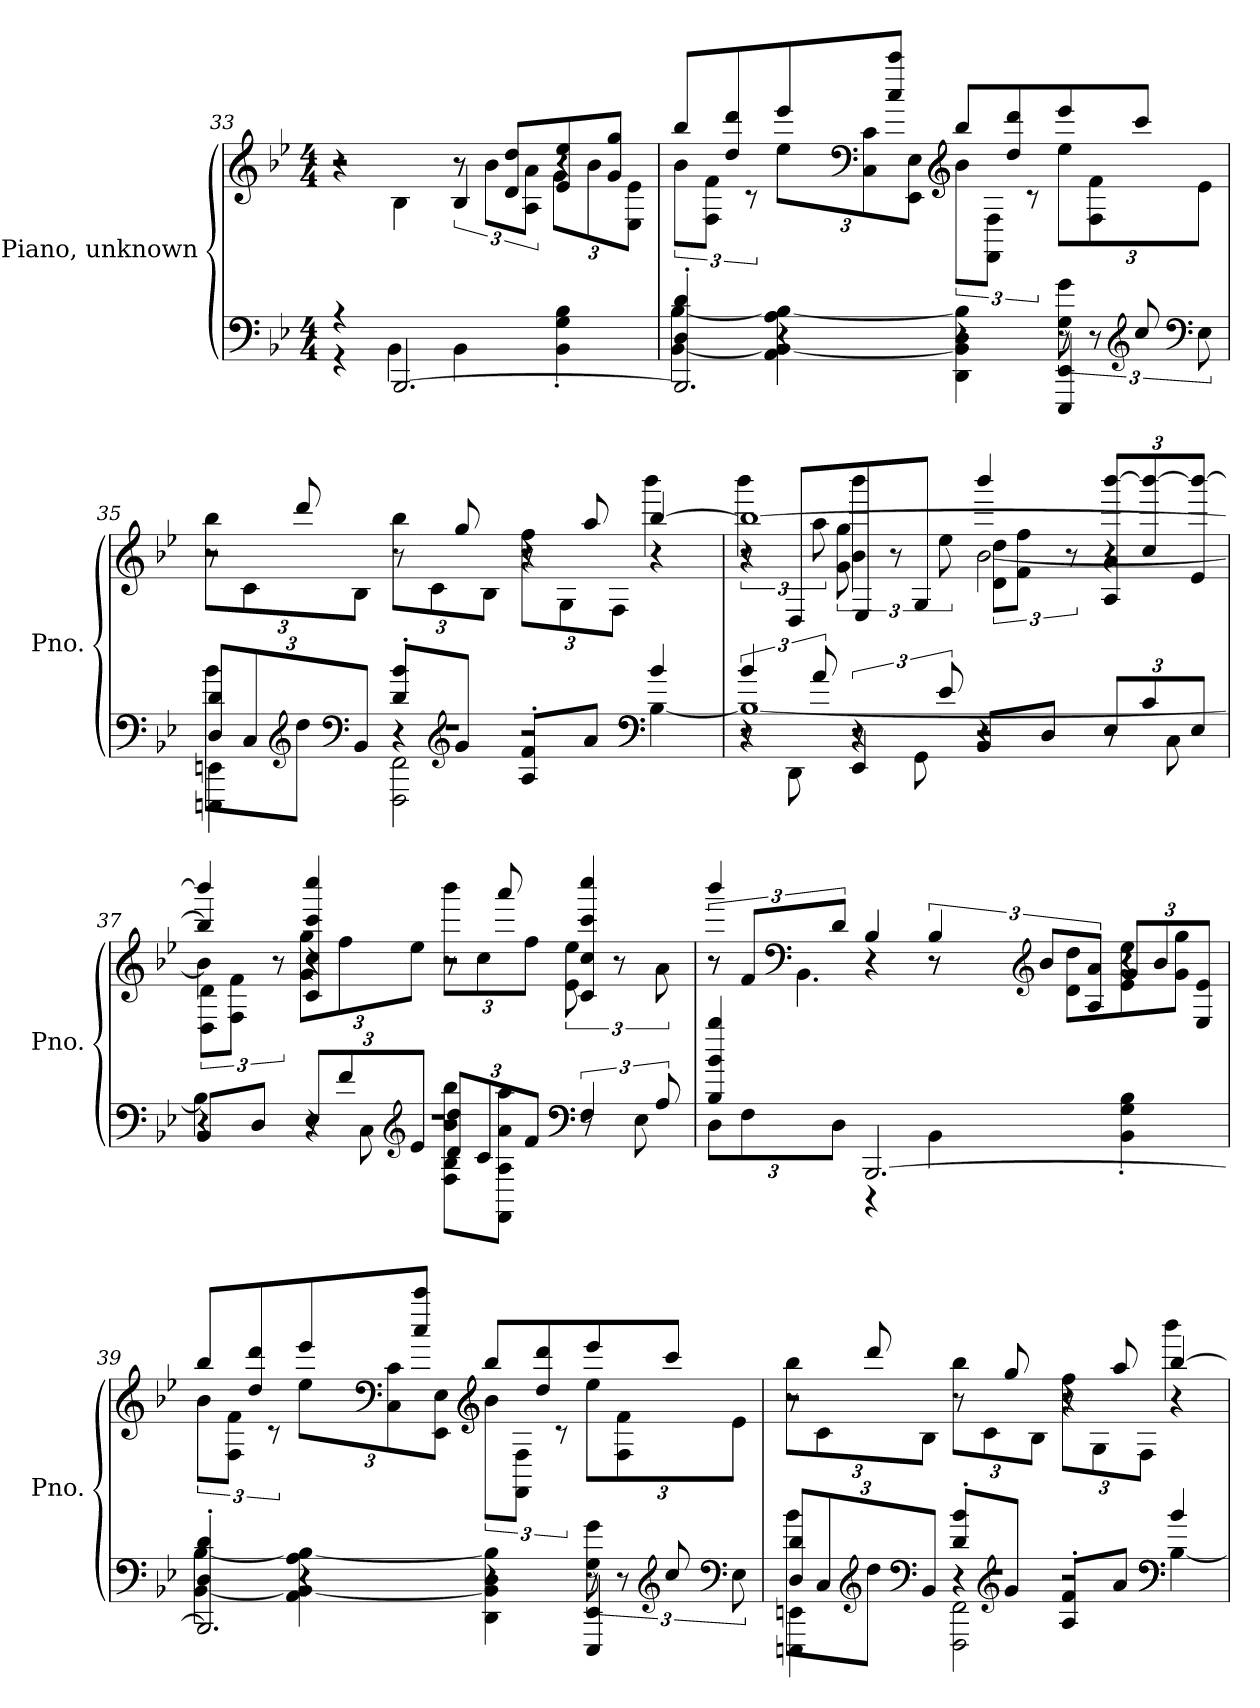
**kern	**kern
*part1	*part1
*staff2	*staff1
*I"Piano, unknown	*
*I'Pno.	*
*clefF4	*clefG2
*k[b-e-]	*k[b-e-]
*M4/4	*M4/4
=33	=33
*^	*^
*	*	*	*^
4r	4r	2r	4r	2r
[2.BBB-/	4BB-\	.	4B-\	.
.	4BB-\	8r	12r	4B-/
.	.	.	12b-\L	.
.	.	8d/ 8dd/L	.	.
.	.	.	12A\ 12a\J	.
*	*	*	*Xbrackettup	*
.	4BB-\' 4G\' 4B-\'	8e-/ 8ee-/	12g\L	4r
.	.	.	12b-\	.
.	.	8g/ 8gg/J	.	.
.	.	.	12E-\ 12e-\J	.
*	*	*	*v	*v
!!LO:LB:g=z
=34	=34	=34	=34
*	*^	*	*
*	*	*	*	*brackettup
2.BBB-/]	[4BB-\ [4B-\	4D/' 4d/'	8bb-/L	12b-\L
.	.	.	.	12F\ 12f\J
.	.	.	8dd/ 8ddd/	.
.	.	.	.	12r
*	*	*	*	*Xbrackettup
.	4AA\ 4BB-\_ 4A\ 4B-\_	4r	8eee-/	12ee-\L
*	*	*	*clefF4	*
.	.	.	.	12C\ 12c\
.	.	.	8cc/ 8ccc/J	.
.	.	.	.	12EE-\ 12E-\J
*	*	*	*clefG2	*
*	*	*	*	*brackettup
.	4DD\ 4BB-\] 4D\ 4B-\]	4r	8bb-/L	12b-\L
.	.	.	.	12FF\ 12F\J
.	.	.	8dd/ 8ddd/	.
.	.	.	.	12r
*	*	*	*	*Xbrackettup
8r	12G\ 12g\	4EEE-/ 4EE-/	8eee-/	12ee-\L
.	12r	.	.	12F\ 12f\
*clefG2	*	*	*	*
8cc/	.	.	8ccc/J	.
*clefF4	*	*	*	*
.	12E-\	.	.	12e-\J
*	*	*	*v	*v
=35	=35	=35	=35
*	*	*Xbrackettup	*
*	*	*^	*^
*	*	*	*	*	*^
1r	8b-\L	12D/ 12d/L	4EEEn\ 4EEn\	2r	8r	12bb-\L
.	.	12C/	.	.	.	12c\
*clefG2	*	*	*	*	*	*
.	8dd\J	.	.	.	8ddd/	.
*clefF4	*	*	*	*	*	*
.	.	12BB-/J	.	.	.	12B-\J
.	4r	8d/' 8b-/'L	2FFF\ 2FF\	.	8r	12bb-\L
.	.	.	.	.	.	12c\
*clefG2	*	*	*	*	*	*
.	.	8g/J	.	.	8gg/	.
.	.	.	.	.	.	12B-\J
.	2r	8A/' 8f/'L	.	4r	8r	12ff\L
.	.	.	.	.	.	12G\
.	.	8a/J	.	.	8aa/	.
.	.	.	.	.	.	12F\J
*clefF4	*	*	*	*	*	*
.	.	4b-/	[4B-\	[4bb-/	4r	4bbb-\
!!LO:PB:g=z
=36	=36	=36	=36	=36	=36	=36
*	*	*	*	*	*	*^
*	*	*brackettup	*	*	*	*	*brackettup
4b-/	8r	6r	1B-_	1bb-_	4bbb-\	8r	6r
.	8DD\	.	.	.	.	8D/L	.
.	.	12a/	.	.	.	.	12aa\
4r	8r	6EE-/	.	.	4b-\ 4bbb-\	8E-/	12g\ 12gg\
.	.	.	.	.	.	.	12r
.	8GG\	.	.	.	.	8G/J	.
.	.	12e-/	.	.	.	.	12ee-\
2r	4r	8BB-/L	.	.	[2b-\	4bbb-/	12d\ 12dd\L
.	.	.	.	.	.	.	12f\ 12ff\J
.	.	8D/J	.	.	.	.	.
.	.	.	.	.	.	.	12r
*	*	*Xbrackettup	*	*	*	*Xbrackettup	*
.	8r	12E-/L	.	.	.	12A/ 12a/ [12bbb-/L	4r
.	.	12c/	.	.	.	12cc/ 12bbb-/_	.
.	8C\	.	.	.	.	.	.
.	.	12E-/J	.	.	.	12e-/ 12bbb-/_J	.
=37	=37	=37	=37	=37	=37	=37	=37
*	*	*	*	*	*	*	*brackettup
1r	4r	8BB-/L	4B-\]	4bb-/]	4b-\]	4bbb-/]	12D\ 12d\L
.	.	.	.	.	.	.	12F\ 12f\J
.	.	8D/J	.	.	.	.	.
.	.	.	.	.	.	.	12r
*	*	*	*	*	*	*	*Xbrackettup
.	8r	12E-/L	4r	4r	4r	4c/ 4cc/ 4ccc/ 4cccc/	12g\ 12gg\L
.	.	12f/	.	.	.	.	12ff\
.	8C\	.	.	.	.	.	.
*clefG2	*	*	*	*	*	*	*
.	.	12e-/J	.	.	.	.	12ee-\J
.	8F\ 8B-\ 8b-\ 8bb-\L	12d/ 12dd/L	2r	2r	2r	8r	12bbb-\L
.	.	12c/	.	.	.	.	12cc\
.	8FF\ 8A\ 8a\ 8aa\J	.	.	.	.	8aaa/	.
.	.	12f/J	.	.	.	.	12ff\J
*clefF4	*	*	*	*	*	*	*
*	*	*brackettup	*	*	*	*	*brackettup
.	8r	6F/	.	.	.	4c/ 4cc/ 4ccc/ 4cccc/	12e-\ 12ee-\
.	.	.	.	.	.	.	12r
.	8E-\	.	.	.	.	.	.
.	.	12A/	.	.	.	.	12a\
*	*v	*v	*v	*	*	*	*
*	*	*v	*v	*v	*v
!!LO:LB:g=z
=38	=38	=38
*	*Xbrackettup	*
*	*	*^
*	*	*	*^
4B-/ 4b-/ 4bb-/	12D\L	4bbb-/	8r	12r
.	12F\	.	.	12f/L
*	*	*clefF4	*	*
.	.	.	4.BB-\	.
.	12D\J	.	.	12d/J
[2.BBB-/	4r	4r	.	4B-/
.	4BB-\	4B-/	8r	12r
*	*	*clefG2	*	*
.	.	.	.	12b-/L
.	.	.	8d\ 8dd\L	.
.	.	.	.	12A/ 12a/J
*	*	*	*	*Xbrackettup
.	4BB-\' 4G\' 4B-\'	4r	8e-\ 8ee-\	12g/L
.	.	.	.	12b-/
.	.	.	8g\ 8gg\J	.
.	.	.	.	12E-/ 12e-/J
*	*	*	*v	*v
=39	=39	=39	=39
*	*^	*	*
*	*	*	*	*brackettup
2.BBB-/]	[4BB-\ [4B-\	4D/' 4d/'	8bb-/L	12b-\L
.	.	.	.	12F\ 12f\J
.	.	.	8dd/ 8ddd/	.
.	.	.	.	12r
*	*	*	*	*Xbrackettup
.	4AA\ 4BB-\_ 4A\ 4B-\_	4r	8eee-/	12ee-\L
*	*	*	*clefF4	*
.	.	.	.	12C\ 12c\
.	.	.	8cc/ 8ccc/J	.
.	.	.	.	12EE-\ 12E-\J
*	*	*	*clefG2	*
*	*	*	*	*brackettup
.	4DD\ 4BB-\] 4D\ 4B-\]	4r	8bb-/L	12b-\L
.	.	.	.	12FF\ 12F\J
.	.	.	8dd/ 8ddd/	.
.	.	.	.	12r
*	*brackettup	*	*	*Xbrackettup
8r	12G\ 12g\	4EEE-/ 4EE-/	8eee-/	12ee-\L
.	12r	.	.	12F\ 12f\
*clefG2	*	*	*	*
8cc/	.	.	8ccc/J	.
*clefF4	*	*	*	*
.	12E-\	.	.	12e-\J
*	*	*	*v	*v
!!LO:LB:g=z
=40	=40	=40	=40
*	*	*Xbrackettup	*
*	*	*^	*^
*	*	*	*	*	*^
1r	8b-\L	12D/ 12d/L	4EEEn\ 4EEn\	2r	8r	12bb-\L
.	.	12C/	.	.	.	12c\
*clefG2	*	*	*	*	*	*
.	8dd\J	.	.	.	8ddd/	.
*clefF4	*	*	*	*	*	*
.	.	12BB-/J	.	.	.	12B-\J
.	4r	8d/' 8b-/'L	2FFF\ 2FF\	.	8r	12bb-\L
.	.	.	.	.	.	12c\
*clefG2	*	*	*	*	*	*
.	.	8g/J	.	.	8gg/	.
.	.	.	.	.	.	12B-\J
.	2r	8A/' 8f/'L	.	4r	8r	12ff\L
.	.	.	.	.	.	12G\
.	.	8a/J	.	.	8aa/	.
.	.	.	.	.	.	12F\J
*clefF4	*	*	*	*	*	*
.	.	4b-/	[4B-\	[4bb-/	4r	4bbb-\
*v	*v	*v	*v	*	*	*
*	*v	*v	*v
=	=
*-	*-
